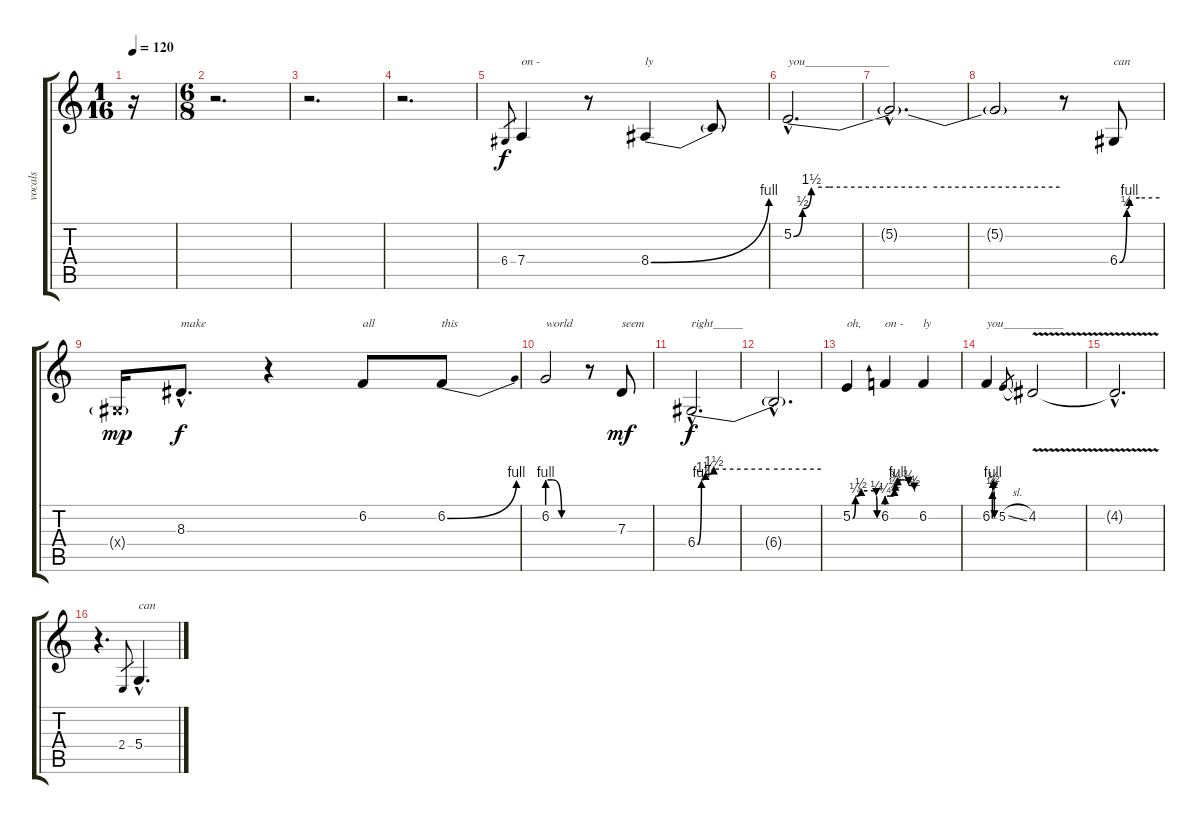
\track ("vocals" "vocals") {instrument tenorsax}
\staff {score tabs}
\tuning (E4 B3 G3 D3 A2 E2) {hide}
\ts (1 16)
\tempo 120
\clef g2
\ks c
r.16{dy f instrument tenorsax} |
\ts (6 8)
r.2{d} |
r.2{d} |
r.2{d} |
6.4.8{gr} 7.4.4{txt "on -"} r.8 8.4{be (bend 0 0 60 4)}.4{txt "ly"} 8.4{t}.8 |
5.2{be (custom 0 0 2 2 4 6 8 6 30 6 60 6) hac}.2{d txt "you______________"} |
5.2{hac t}.2{d} |
5.2{t}.2 r.8 6.4{be (custom 0 0 11 2 15 4 30 4 60 4)}.8{txt "can"} |
6.4{g x}.16{dy mp} 8.3{hac}.8{d txt "make" dy f} r.4 6.2.8{txt "all"} 6.2{be (bend 0 0 60 4)}.8{txt "this"} |
6.2{be (custom 0 4 9 4 25 0 60 0)}.2{txt "world"} r.8 7.3.8{txt "seem" dy mf} |
6.4{be (custom 0 0 2 4 4 5 8 6 35 6 60 6) hac}.2{d txt "right_____" dy f} |
6.4{hac t}.2{d} |
5.2{be (custom 0 0 7 1 21 2 54 2 58 1 60 0)}.4{txt "oh, "} 6.2{be (custom 0 1 12 1 16 2 18 3 23 4 37 4 46 3 58 2 60 2)}.4{txt "on -"} 6.2.4{txt "ly"} |
6.2{be (custom 0 0 5 2 15 4 30 4 38 2 51 0 60 0)}.4{txt "you__________"} 5.2{sl}.8{gr} 4.2{v}.2 |
4.2{hac t}.2{d} |
r.4{d} 2.4.8{gr} 5.4{hac}.4{d txt "can"}
